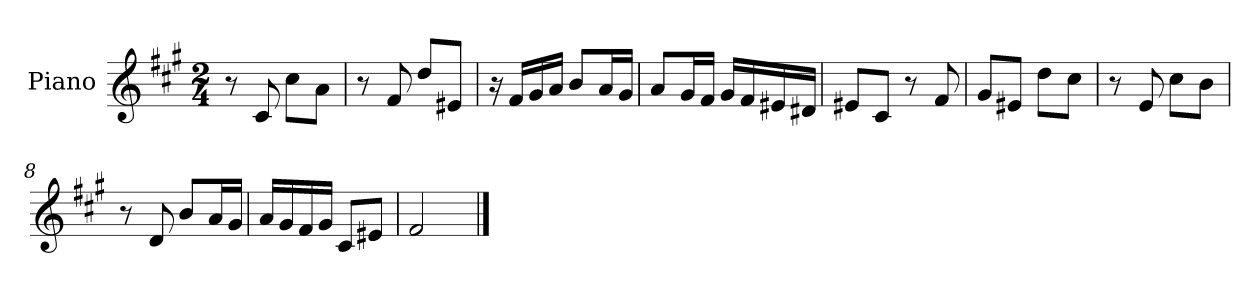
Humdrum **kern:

**kern
*part1
*staff1
*I"Piano
*I'Pno
*clefG2
*k[f#c#g#]
*f#:
*M2/4
=1
8r
8c#/
8cc#\L
8a\J
=2
8r
8f#/
8dd/L
8e#X/J
=3
16r
16f#/LL
16g#/
16a/JJ
8b/L
16a/L
16g#/JJ
=4
8a/L
16g#/L
16f#/JJ
16g#/LL
16f#/
16e#X/
16d#X/JJ
=5
8e#X/L
8c#/J
8r
8f#/
=6
8g#/L
8e#X/J
8dd\L
8cc#\J
=7
8r
8e/
8cc#\L
8b\J
=8
8r
8d/
8b/L
16a/L
16g#/JJ
=9
16a/LL
16g#/
16f#/
16g#/JJ
8c#/L
8e#X/J
=10
2f#/
==
*-
